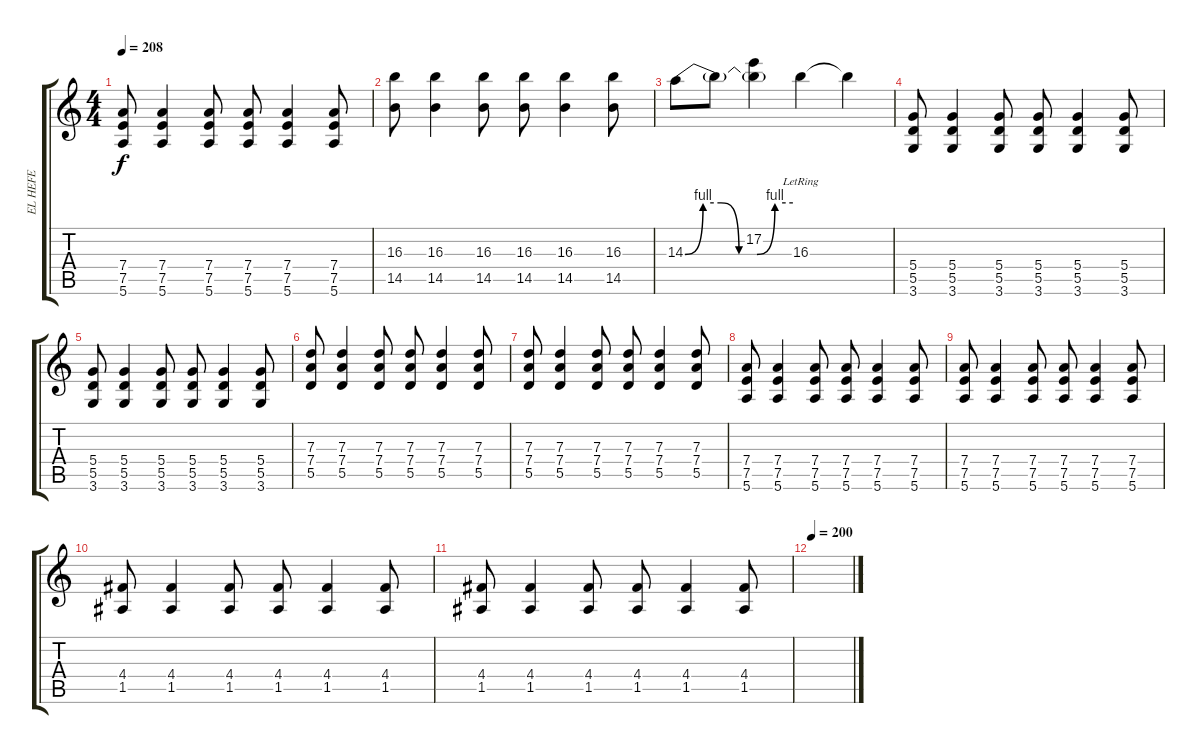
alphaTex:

\track ("EL HEFE" "EL HEFE") {instrument distortionguitar}
\staff {score tabs}
\tuning (E4 B3 G3 D3 A2 E2) {hide}
\ts (4 4)
\tempo 208
\clef g2
\ks c
(7.4 7.5 5.6).8{dy f} (7.4 7.5 5.6).4 (7.4 7.5 5.6).8 (7.4 7.5 5.6).8 (7.4 7.5 5.6).4 (7.4 7.5 5.6).8 |
(16.3 14.5).8 (16.3 14.5).4 (16.3 14.5).8 (16.3 14.5).8 (16.3 14.5).4 (16.3 14.5).8 |
14.3{be (custom 0 0 10 4 20 4 30 0 40 0 50 4 60 4)}.8 14.3{t}.8 (17.2 14.3{t}).4 16.3{lr}.4 16.3{t}.4 |
(5.4 5.5 3.6).8 (5.4 5.5 3.6).4 (5.4 5.5 3.6).8 (5.4 5.5 3.6).8 (5.4 5.5 3.6).4 (5.4 5.5 3.6).8 |
(5.4 5.5 3.6).8 (5.4 5.5 3.6).4 (5.4 5.5 3.6).8 (5.4 5.5 3.6).8 (5.4 5.5 3.6).4 (5.4 5.5 3.6).8 |
(7.3 7.4 5.5).8 (7.3 7.4 5.5).4 (7.3 7.4 5.5).8 (7.3 7.4 5.5).8 (7.3 7.4 5.5).4 (7.3 7.4 5.5).8 |
(7.3 7.4 5.5).8 (7.3 7.4 5.5).4 (7.3 7.4 5.5).8 (7.3 7.4 5.5).8 (7.3 7.4 5.5).4 (7.3 7.4 5.5).8 |
(7.4 7.5 5.6).8 (7.4 7.5 5.6).4 (7.4 7.5 5.6).8 (7.4 7.5 5.6).8 (7.4 7.5 5.6).4 (7.4 7.5 5.6).8 |
(7.4 7.5 5.6).8 (7.4 7.5 5.6).4 (7.4 7.5 5.6).8 (7.4 7.5 5.6).8 (7.4 7.5 5.6).4 (7.4 7.5 5.6).8 |
(4.4 1.5).8 (4.4 1.5).4 (4.4 1.5).8 (4.4 1.5).8 (4.4 1.5).4 (4.4 1.5).8 |
(4.4 1.5).8 (4.4 1.5).4 (4.4 1.5).8 (4.4 1.5).8 (4.4 1.5).4 (4.4 1.5).8 |
\tempo 200
